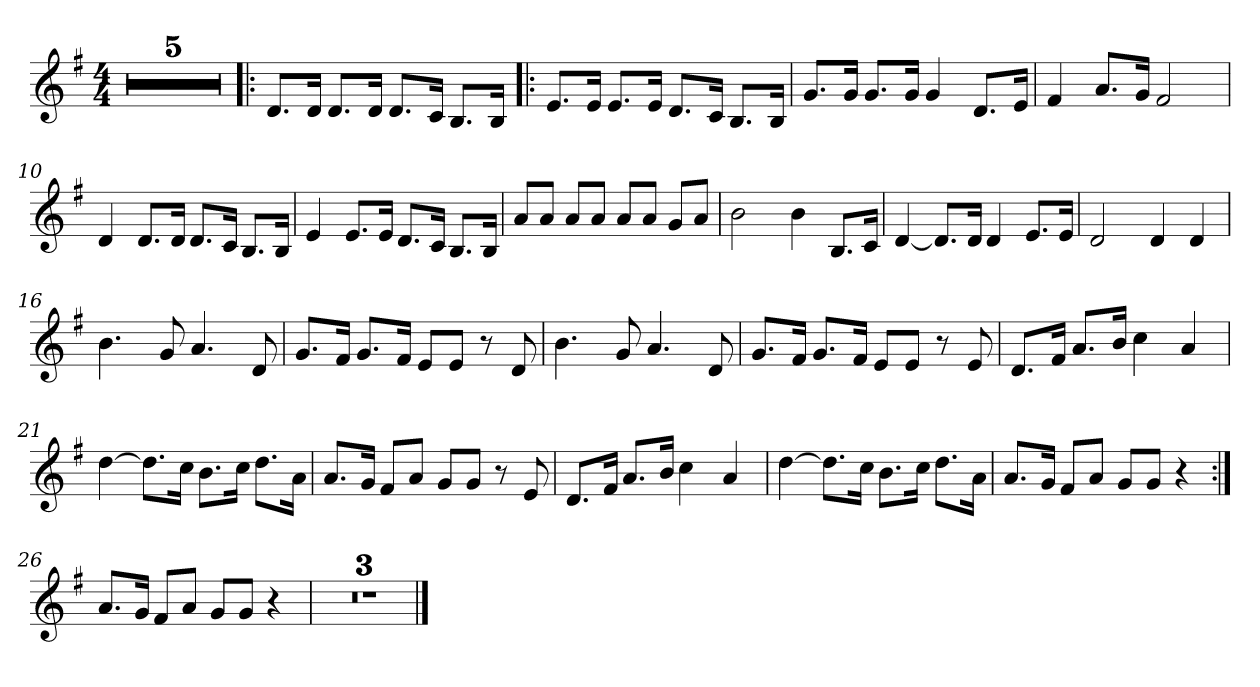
**kern
*part1
*staff1
*clefG2
*k[f#]
*G:
*M4/4
=1
1r
=2
1r
=3
1r
=4
1r
=5
1r
=6|!:
8.d/L
16d/Jk
8.d/L
16d/Jk
8.d/L
16c/Jk
8.B/L
16B/Jk
=7
8.e/L
16e/Jk
8.e/L
16e/Jk
8.d/L
16c/Jk
8.B/L
16B/Jk
=8
8.g/L
16g/Jk
8.g/L
16g/Jk
4g
8.d/L
16e/Jk
=9
4f#
8.a/L
16g/Jk
2f#
=10
4d
8.d/L
16d/Jk
8.d/L
16c/Jk
8.B/L
16B/Jk
=11
4e
8.e/L
16e/Jk
8.d/L
16c/Jk
8.B/L
16B/Jk
=12
8a/L
8a/J
8a/L
8a/J
8a/L
8a/J
8g/L
8a/J
=13
2b
4b
8.B/L
16c/Jk
=14
[4d
8.d/L]
16d/Jk
4d
8.e/L
16e/Jk
=15
2d
4d
4d
=16
4.b
8g
4.a
8d
=17
8.g/L
16f#/Jk
8.g/L
16f#/Jk
8e/L
8e/J
8r
8d
=18
4.b
8g
4.a
8d
=19
8.g/L
16f#/Jk
8.g/L
16f#/Jk
8e/L
8e/J
8r
8e
=20
8.d/L
16f#/Jk
8.a/L
16b/Jk
4cc
4a
=21
[4dd
8.dd\L]
16cc\Jk
8.b\L
16cc\Jk
8.dd\L
16a\Jk
=22
8.a/L
16g/Jk
8f#/L
8a/J
8g/L
8g/J
8r
8e
=23
8.d/L
16f#/Jk
8.a/L
16b/Jk
4cc
4a
=24
[4dd
8.dd\L]
16cc\Jk
8.b\L
16cc\Jk
8.dd\L
16a\Jk
=25
8.a/L
16g/Jk
8f#/L
8a/J
8g/L
8g/J
4r
=26:|!
8.a/L
16g/Jk
8f#/L
8a/J
8g/L
8g/J
4r
=27
1r
=28
1r
=29
1r
==
*-
